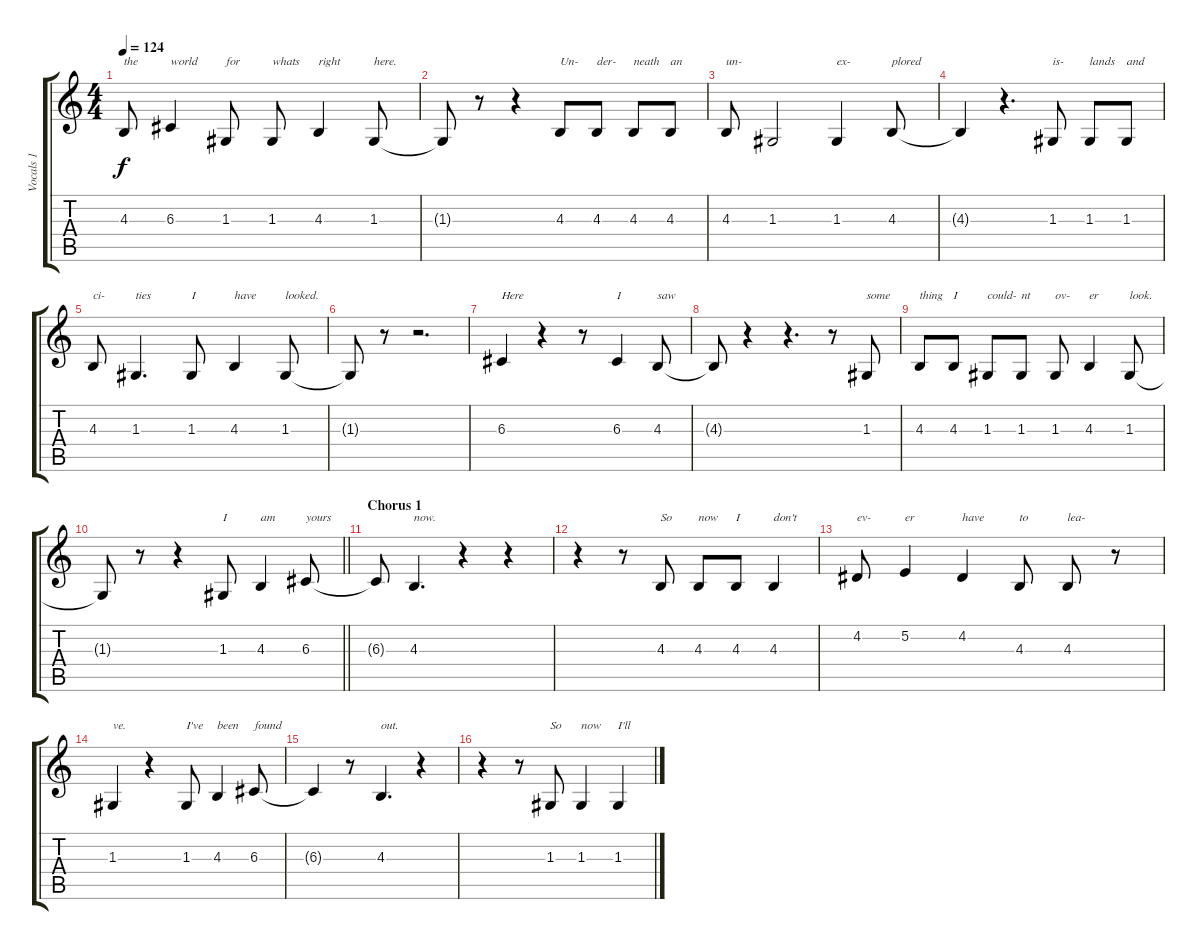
\track ("Vocals 1" "Vocals 1") {instrument altosax}
\staff {score tabs}
\tuning (E4 B3 G3 D3 A2 E2) {hide}
\ts (4 4)
\tempo 124
\clef g2
\ks c
4.3.8{txt "the" dy f} 6.3.4{txt "world"} 1.3.8{txt "for"} 1.3.8{txt "whats"} 4.3.4{txt "right"} 1.3.8{txt "here."} |
1.3{t}.8 r.8 r.4 4.3.8{txt "Un-"} 4.3.8{txt "der-"} 4.3.8{txt "neath"} 4.3.8{txt "an"} |
4.3.8{txt "un-"} 1.3.2 1.3.4{txt "ex-"} 4.3.8{txt "plored"} |
4.3{t}.4 r.4{d} 1.3.8{txt "is-"} 1.3.8{txt "lands"} 1.3.8{txt "and"} |
4.3.8{txt "ci-"} 1.3.4{d txt "ties"} 1.3.8{txt "I"} 4.3.4{txt "have"} 1.3.8{txt "looked."} |
1.3{t}.8 r.8 r.2{d} |
6.3.4{txt "Here"} r.4 r.8 6.3.4{txt "I"} 4.3.8{txt "saw"} |
4.3{t}.8 r.4 r.4{d} r.8 1.3.8{txt "some"} |
4.3.8{txt "thing"} 4.3.8{txt "I"} 1.3.8{txt "could-"} 1.3.8{txt "nt"} 1.3.8{txt "ov-"} 4.3.4{txt "er"} 1.3.8{txt "look."} |
\barLineRight lightlight
1.3{t}.8 r.8 r.4 1.3.8{txt "I"} 4.3.4{txt "am"} 6.3.8{txt "yours"} |
\section ("" "Chorus 1 ")
6.3{t}.8 4.3.4{d txt "now."} r.4 r.4 |
r.4 r.8 4.3.8{txt "So"} 4.3.8{txt "now"} 4.3.8{txt "I"} 4.3.4{txt "don't"} |
4.2.8{txt "ev-"} 5.2.4{txt "er"} 4.2.4{txt "have"} 4.3.8{txt "to"} 4.3.8{txt "lea-"} r.8 |
1.3.4{txt "ve."} r.4 1.3.8{txt "I've"} 4.3.4{txt "been"} 6.3.8{txt "found"} |
6.3{t}.4 r.8 4.3.4{d txt "out."} r.4 |
r.4 r.8 1.3.8{txt "So"} 1.3.4{txt "now"} 1.3.4{txt "I'll"}
